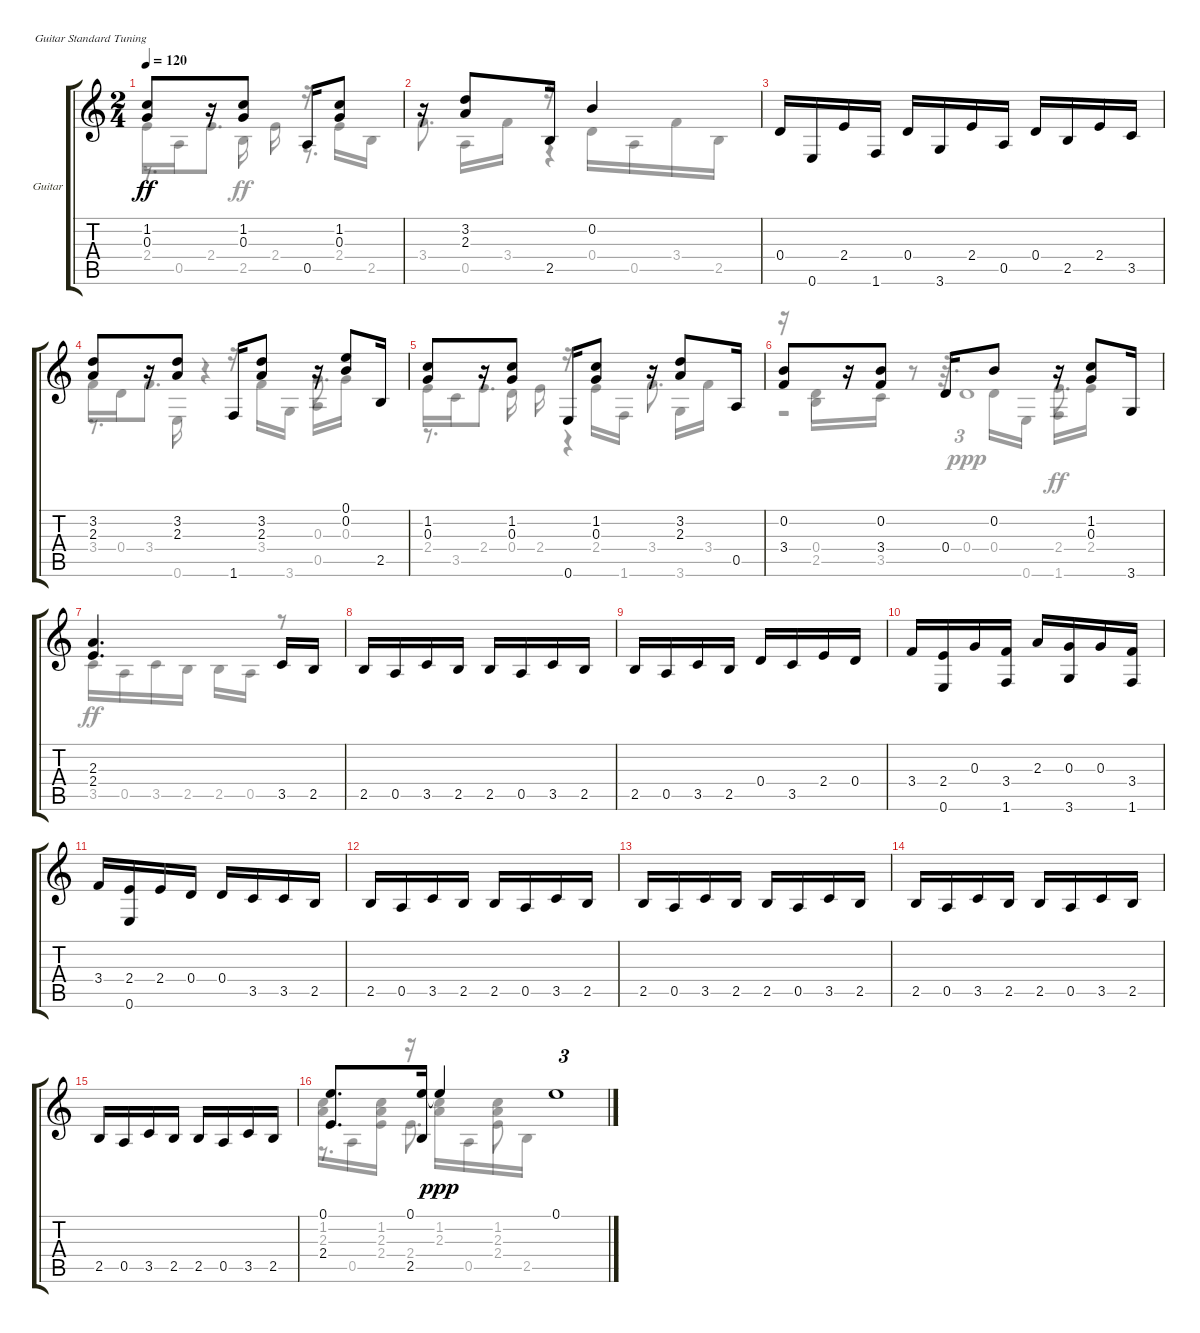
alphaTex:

\bracketExtendMode groupsimilarinstruments
\firstSystemTrackNameOrientation horizontal
\otherSystemsTrackNameOrientation horizontal
\track ("Guitar" "Guitar") {instrument acousticguitarnylon}
\staff {score tabs}
\tuning (E4 B3 G3 D3 A2 E2)
\voice
\ts (2 4)
\tempo 120
\clef g2
\ks c
(1.2 0.3).8{dy ff} r.16 (1.2 0.3).8 0.5.16 (1.2 0.3).8 |
r.16 (3.2 2.3).8 2.5.16 0.2.4 |
0.4.16 0.6.16 2.4.16 1.6.16 0.4.16 3.6.16 2.4.16 0.5.16 0.4.16 2.5.16 2.4.16 3.5.16 |
(3.2 2.3).8 r.16 (3.2 2.3).8 1.6.16 (3.2 2.3).8 r.16 (0.1 0.2).8 2.5.16 |
(1.2 0.3).8 r.16 (1.2 0.3).8 0.6.16 (1.2 0.3).8 r.16 (3.2 2.3).8 0.5.16 |
(0.2 3.4).8 r.16 (0.2 3.4).8 0.4.16 0.2.8 r.16 (1.2 0.3).8 3.6.16 |
(2.3 2.4).4{d} 3.5.16 2.5.16 |
2.5.16 0.5.16 3.5.16 2.5.16 2.5.16 0.5.16 3.5.16 2.5.16 |
2.5.16 0.5.16 3.5.16 2.5.16 0.4.16 3.5.16 2.4.16 0.4.16 |
3.4.16 (2.4 0.6).16 0.3.16 (3.4 1.6).16 2.3.16 (0.3 3.6).16 0.3.16 (3.4 1.6).16 |
3.4.16 (2.4 0.6).16 2.4.16 0.4.16 0.4.16 3.5.16 3.5.16 2.5.16 |
2.5.16 0.5.16 3.5.16 2.5.16 2.5.16 0.5.16 3.5.16 2.5.16 |
2.5.16 0.5.16 3.5.16 2.5.16 2.5.16 0.5.16 3.5.16 2.5.16 |
2.5.16 0.5.16 3.5.16 2.5.16 2.5.16 0.5.16 3.5.16 2.5.16 |
2.5.16 0.5.16 3.5.16 2.5.16 2.5.16 0.5.16 3.5.16 2.5.16 |
(0.1 2.4).8{d} (0.1 2.5).16 0.1{t}.4{dy ppp} 0.1.1{tu (3 2)}
\voice
\clef g2
\ottava regular
\simile none
\ks c
2.4.16{dy ff} 0.5.16 2.4.8{d} r.16 2.4.16 2.5.16 |
3.4.8{d} r.16 0.4.16 0.5.16 3.4.16 2.5.16 |
|
3.4.16 0.4.16 3.4.8{d} r.16 3.4.16 3.6.16 0.3.8{d} |
2.4.16 3.5.16 2.4.8{d} r.16 2.4.16 1.6.16 3.4.8{d} |
r.16 0.4.4 r.64{d} 0.4.1{tu (3 2) dy ppp} |
3.5.16{dy ff} 0.5.16 3.5.16 2.5.16 2.5.16 0.5.16 r.8 |
|
|
|
|
|
|
|
|
(1.2 2.3).16 0.5.16 (1.2 2.3 2.4).16 r.16 (1.2 2.3).16 0.5.16 (1.2 2.3).16 2.5.16
\voice
\clef g2
\ottava regular
\simile none
\ks c
r.8{d dy ff} 2.5.16 2.4.16 r.8{d} |
r.16 0.5.16 3.4.16 r.4 |
|
r.8{d} 0.6.16 r.4 0.5.16 0.3.16 |
r.8{d} 0.4.16 2.4.16 r.4 3.6.16 3.4.16 |
r.16 2.5.16 r.16 3.5.16 r.8 0.4.16 0.6.16 2.4.8{d} |
|
|
|
|
|
|
|
|
|
r.8{d} 2.4.8{d} 2.4.8
\voice
\clef g2
\ottava regular
\simile none
\ks c
|
|
|
|
|
r.2 1.6.16 2.4.16 |
|
|
|
|
|
|
|
|
|
